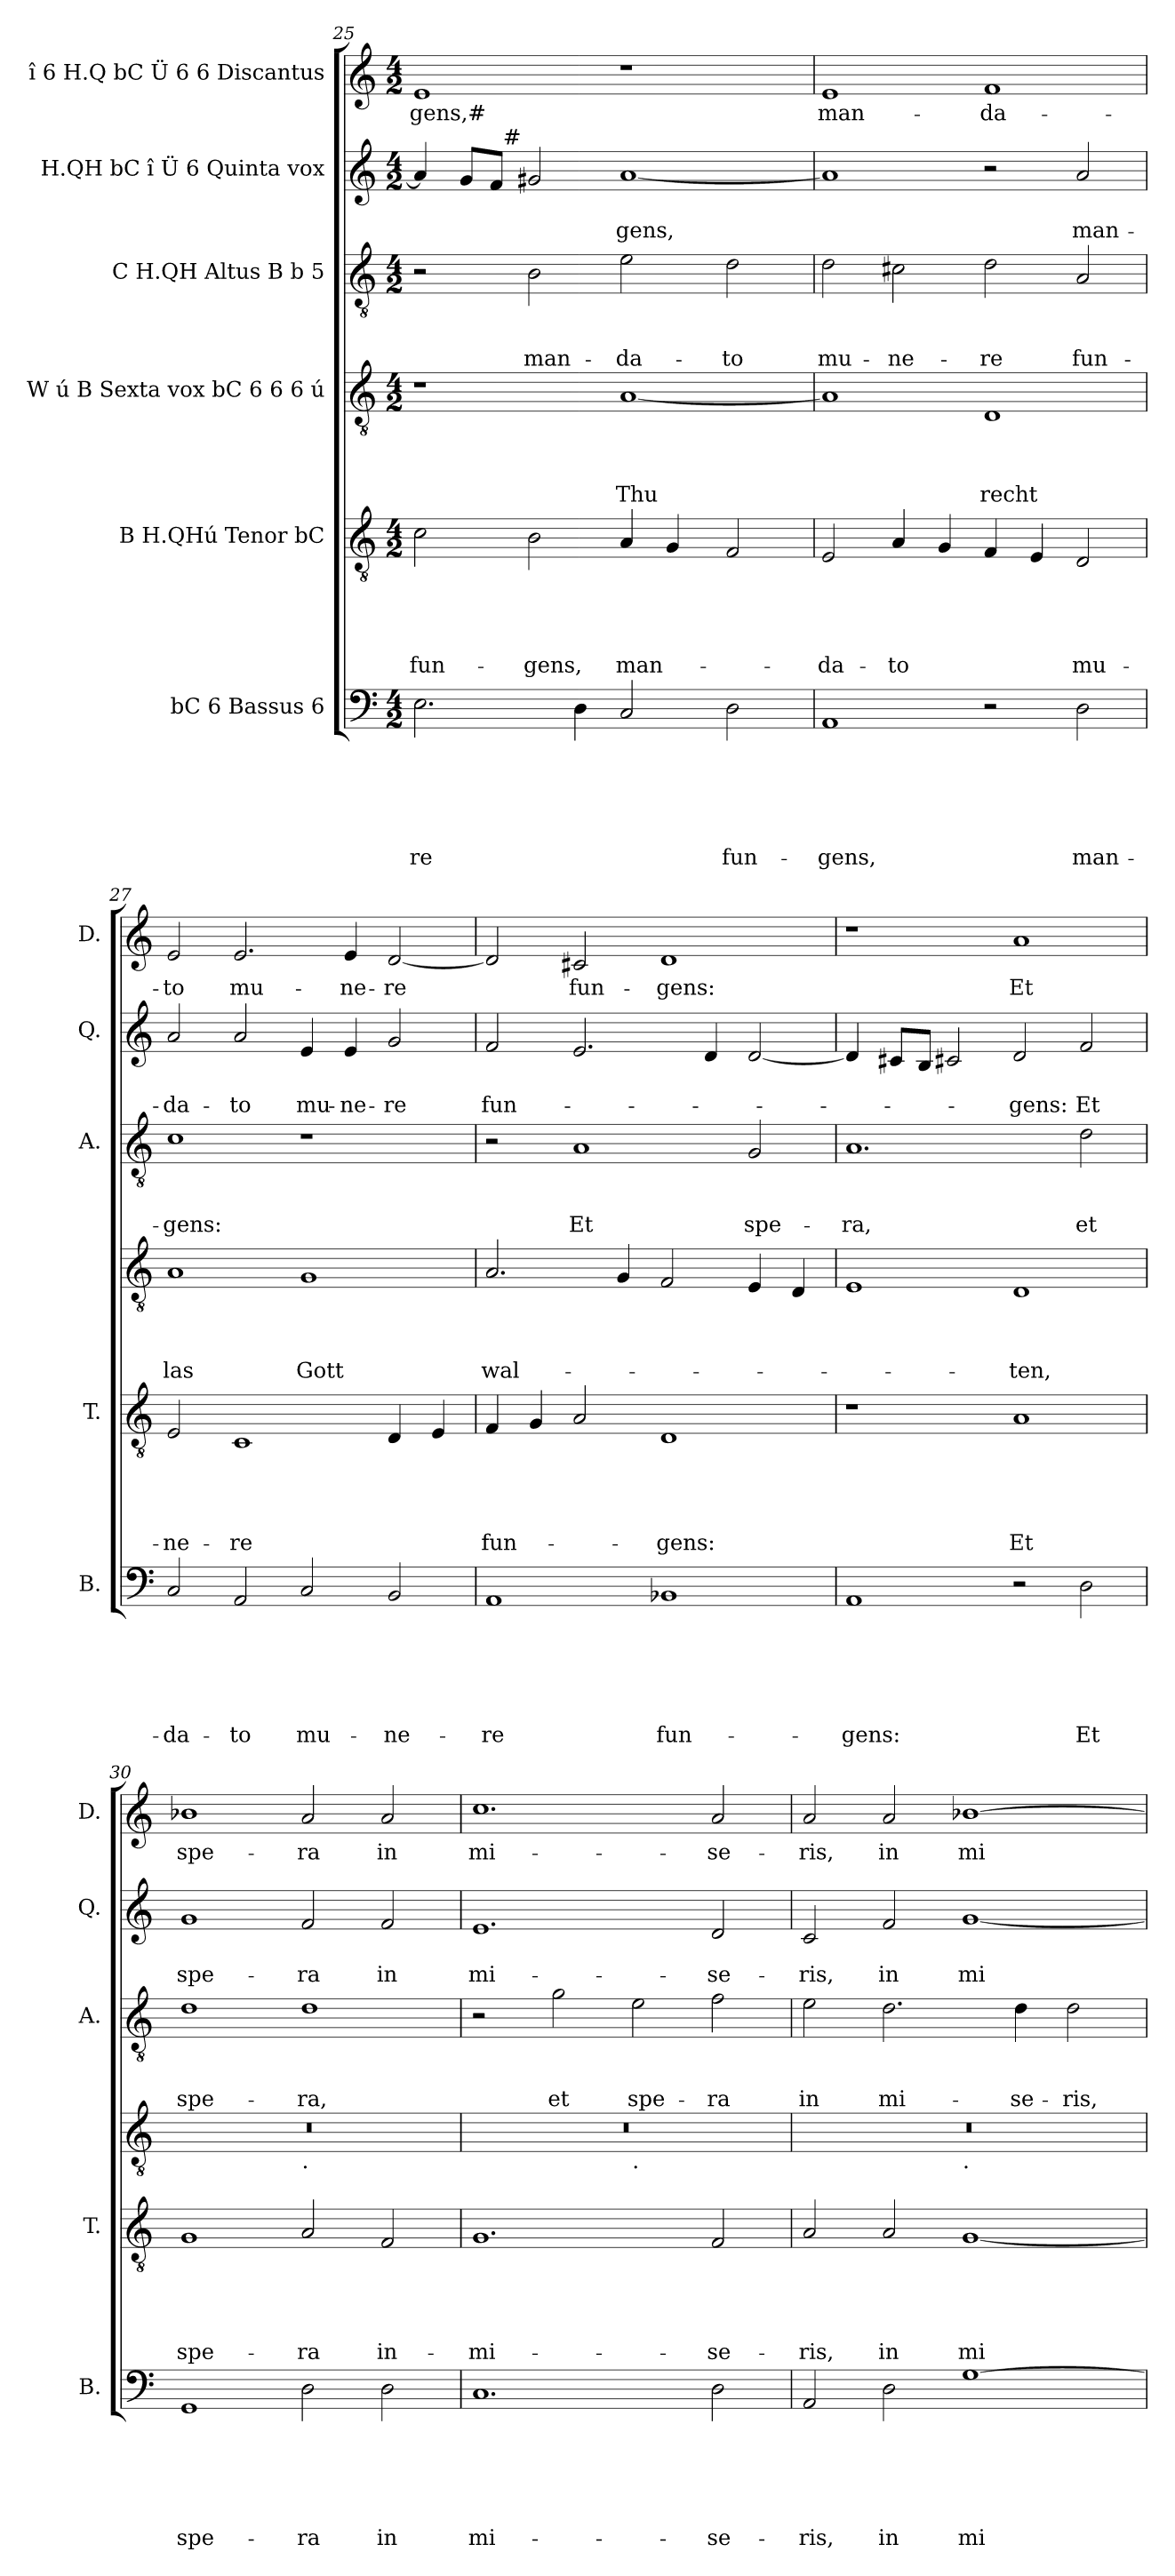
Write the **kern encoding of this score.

**kern	**text	**text	**text	**text	**text	**text	**kern	**text	**text	**text	**text	**text	**kern	**text	**text	**text	**text	**kern	**text	**text	**text	**kern	**text	**text	**kern	**text
*part6	*part6	*part6	*part6	*part6	*part6	*part6	*part5	*part5	*part5	*part5	*part5	*part5	*part4	*part4	*part4	*part4	*part4	*part3	*part3	*part3	*part3	*part2	*part2	*part2	*part1	*part1
*staff6	*staff6	*staff6	*staff6	*staff6	*staff6	*staff6	*staff5	*staff5	*staff5	*staff5	*staff5	*staff5	*staff4	*staff4	*staff4	*staff4	*staff4	*staff3	*staff3	*staff3	*staff3	*staff2	*staff2	*staff2	*staff1	*staff1
*I"bC 6 Bassus 6	*	*	*	*	*	*	*I"B H.QHú Tenor bC	*	*	*	*	*	*I"W ú B Sexta vox bC 6 6 6 ú	*	*	*	*	*I"C H.QH Altus B b 5	*	*	*	*I"H.QH bC î Ü 6 Quinta vox	*	*	*I"î 6 H.Q bC Ü 6 6 Discantus	*
*I'B.	*	*	*	*	*	*	*I'T.	*	*	*	*	*	*	*	*	*	*	*I'A.	*	*	*	*I'Q.	*	*	*I'D.	*
!!LO:LB:g=z
*clefF4	*	*	*	*	*	*	*clefGv2	*	*	*	*	*	*clefGv2	*	*	*	*	*clefGv2	*	*	*	*clefG2	*	*	*clefG2	*
*k[]	*	*	*	*	*	*	*k[]	*	*	*	*	*	*k[]	*	*	*	*	*k[]	*	*	*	*k[]	*	*	*k[]	*
*C:	*	*	*	*	*	*	*C:	*	*	*	*	*	*C:	*	*	*	*	*C:	*	*	*	*C:	*	*	*C:	*
*M4/2	*	*	*	*	*	*	*M4/2	*	*	*	*	*	*M4/2	*	*	*	*	*M4/2	*	*	*	*M4/2	*	*	*M4/2	*
=25	=25	=25	=25	=25	=25	=25	=25	=25	=25	=25	=25	=25	=25	=25	=25	=25	=25	=25	=25	=25	=25	=25	=25	=25	=25	=25
!	!	!	!	!	!	!LO:LY:b	!	!	!	!	!	!LO:LY:b	!	!	!	!	!	!	!	!	!	!	!	!	!	!LO:LY:b
*	*	*	*	*	*	*	*	*	*	*	*	*	*	*	*	*	*	*	*	*	*	*^	*	*	*	*
2.E\	.	.	.	.	.	-re	2c\	.	.	.	.	fun-	1r	.	.	.	.	2r	.	.	.	4a/]	4ryy	.	.	1e	-gens,#
.	.	.	.	.	.	.	.	.	.	.	.	.	.	.	.	.	.	.	.	.	.	8g/L	8ryy	.	.	.	.
.	.	.	.	.	.	.	.	.	.	.	.	.	.	.	.	.	.	.	.	.	.	8f/J	32ryy	.	.	.	.
!	!	!	!	!	!	!	!	!	!	!	!	!	!	!	!	!	!	!	!	!	!	!	!LO:TX:a:t=#	!	!	!	!
.	.	.	.	.	.	.	.	.	.	.	.	.	.	.	.	.	.	.	.	.	.	.	1ryy	.	.	.	.
!	!	!	!	!	!	!	!	!	!	!	!	!LO:LY:b	!	!	!	!	!	!	!	!	!LO:LY:b	!	!	!	!	!	!
.	.	.	.	.	.	.	2B\	.	.	.	.	-gens,	.	.	.	.	.	2B\	.	.	man-	2g#X/	.	.	.	.	.
4D\	.	.	.	.	.	.	.	.	.	.	.	.	.	.	.	.	.	.	.	.	.	.	.	.	.	.	.
!	!	!	!	!	!	!	!	!	!	!	!	!LO:LY:b	!	!	!	!	!LO:LY:b	!	!	!	!LO:LY:b	!	!	!	!LO:LY:b	!	!
2C/	.	.	.	.	.	.	4A/	.	.	.	.	man-	[<1A	.	.	.	Thu	2e\	.	.	-da-	[<1a	.	.	-gens,	1r	.
.	.	.	.	.	.	.	4G/	.	.	.	.	.	.	.	.	.	.	.	.	.	.	.	.	.	.	.	.
.	.	.	.	.	.	.	.	.	.	.	.	.	.	.	.	.	.	.	.	.	.	.	2ryy	.	.	.	.
!	!	!	!	!	!	!LO:LY:b	!	!	!	!	!	!	!	!	!	!	!	!	!	!	!LO:LY:b	!	!	!	!	!	!
2D\	.	.	.	.	.	fun-	2F/	.	.	.	.	.	.	.	.	.	.	2d\	.	.	-to	.	.	.	.	.	.
.	.	.	.	.	.	.	.	.	.	.	.	.	.	.	.	.	.	.	.	.	.	.	16.ryy	.	.	.	.
=26	=26	=26	=26	=26	=26	=26	=26	=26	=26	=26	=26	=26	=26	=26	=26	=26	=26	=26	=26	=26	=26	=26	=26	=26	=26	=26	=26
!	!	!	!	!	!	!LO:LY:b	!	!	!	!	!	!LO:LY:b	!	!	!	!	!	!	!	!	!LO:LY:b	!	!	!	!	!	!LO:LY:b
*	*	*	*	*	*	*	*	*	*	*	*	*	*	*	*	*	*	*	*	*	*	*v	*v	*	*	*	*
1AA	.	.	.	.	.	-gens,	2E/	.	.	.	.	-da-	1A]	.	.	.	.	2d\	.	.	mu-	1a]	.	.	1e	man-
!	!	!	!	!	!	!	!	!	!	!	!	!LO:LY:b	!	!	!	!	!	!	!	!	!LO:LY:b	!	!	!	!	!
.	.	.	.	.	.	.	4A/	.	.	.	.	-to	.	.	.	.	.	2c#X\	.	.	-ne-	.	.	.	.	.
.	.	.	.	.	.	.	4G/	.	.	.	.	.	.	.	.	.	.	.	.	.	.	.	.	.	.	.
!	!	!	!	!	!	!	!	!	!	!	!	!	!	!	!	!	!LO:LY:b	!	!	!	!LO:LY:b	!	!	!	!	!LO:LY:b
2r	.	.	.	.	.	.	4F/	.	.	.	.	.	1D	.	.	.	recht	2d\	.	.	-re	2r	.	.	1f	-da-
.	.	.	.	.	.	.	4E/	.	.	.	.	.	.	.	.	.	.	.	.	.	.	.	.	.	.	.
!	!	!	!	!	!	!LO:LY:b	!	!	!	!	!	!LO:LY:b	!	!	!	!	!	!	!	!	!LO:LY:b	!	!	!LO:LY:b	!	!
2D\	.	.	.	.	.	man-	2D/	.	.	.	.	mu-	.	.	.	.	.	2A/	.	.	fun-	2a/	.	man-	.	.
=27	=27	=27	=27	=27	=27	=27	=27	=27	=27	=27	=27	=27	=27	=27	=27	=27	=27	=27	=27	=27	=27	=27	=27	=27	=27	=27
!	!	!	!	!	!	!LO:LY:b	!	!	!	!	!	!LO:LY:b	!	!	!	!	!LO:LY:b	!	!	!	!LO:LY:b	!	!	!LO:LY:b	!	!LO:LY:b
2C/	.	.	.	.	.	-da-	2E/	.	.	.	.	-ne-	1A	.	.	.	las	1c	.	.	-gens:	2a/	.	-da-	2e/	-to
!	!	!	!	!	!	!LO:LY:b	!	!	!	!	!	!LO:LY:b	!	!	!	!	!	!	!	!	!	!	!	!LO:LY:b	!	!LO:LY:b
2AA/	.	.	.	.	.	-to	1C	.	.	.	.	-re	.	.	.	.	.	.	.	.	.	2a/	.	-to	2.e/	mu-
!	!	!	!	!	!	!LO:LY:b	!	!	!	!	!	!	!	!	!	!	!LO:LY:b	!	!	!	!	!	!	!LO:LY:b	!	!
2C/	.	.	.	.	.	mu-	.	.	.	.	.	.	1G	.	.	.	Gott	1r	.	.	.	4e/	.	mu-	.	.
!	!	!	!	!	!	!	!	!	!	!	!	!	!	!	!	!	!	!	!	!	!	!	!	!LO:LY:b	!	!LO:LY:b
.	.	.	.	.	.	.	.	.	.	.	.	.	.	.	.	.	.	.	.	.	.	4e/	.	-ne-	4e/	-ne-
!	!	!	!	!	!	!LO:LY:b	!	!	!	!	!	!	!	!	!	!	!	!	!	!	!	!	!	!LO:LY:b	!	!LO:LY:b
2BB/	.	.	.	.	.	-ne-	4D/	.	.	.	.	.	.	.	.	.	.	.	.	.	.	2g/	.	-re	[<2d/	-re
.	.	.	.	.	.	.	4E/	.	.	.	.	.	.	.	.	.	.	.	.	.	.	.	.	.	.	.
=28	=28	=28	=28	=28	=28	=28	=28	=28	=28	=28	=28	=28	=28	=28	=28	=28	=28	=28	=28	=28	=28	=28	=28	=28	=28	=28
!	!	!	!	!	!	!LO:LY:b	!	!	!	!	!	!LO:LY:b	!	!	!	!	!LO:LY:b	!	!	!	!	!	!	!LO:LY:b	!	!
1AA	.	.	.	.	.	-re	4F/	.	.	.	.	fun-	2.A/	.	.	.	wal-	2r	.	.	.	2f/	.	fun-	2d/]	.
.	.	.	.	.	.	.	4G/	.	.	.	.	.	.	.	.	.	.	.	.	.	.	.	.	.	.	.
!	!	!	!	!	!	!	!	!	!	!	!	!	!	!	!	!	!	!	!	!	!LO:LY:b	!	!	!	!	!LO:LY:b
.	.	.	.	.	.	.	2A/	.	.	.	.	.	.	.	.	.	.	1A	.	.	Et	2.e/	.	.	2c#X/	fun-
.	.	.	.	.	.	.	.	.	.	.	.	.	4G/	.	.	.	.	.	.	.	.	.	.	.	.	.
!	!	!	!	!	!	!LO:LY:b	!	!	!	!	!	!LO:LY:b	!	!	!	!	!	!	!	!	!	!	!	!	!	!LO:LY:b
1BB-X	.	.	.	.	.	fun-	1D	.	.	.	.	-gens:	2F/	.	.	.	.	.	.	.	.	.	.	.	1d	-gens:
.	.	.	.	.	.	.	.	.	.	.	.	.	.	.	.	.	.	.	.	.	.	4d/	.	.	.	.
!	!	!	!	!	!	!	!	!	!	!	!	!	!	!	!	!	!	!	!	!	!LO:LY:b	!	!	!	!	!
.	.	.	.	.	.	.	.	.	.	.	.	.	4E/	.	.	.	.	2G/	.	.	spe-	[<2d/	.	.	.	.
.	.	.	.	.	.	.	.	.	.	.	.	.	4D/	.	.	.	.	.	.	.	.	.	.	.	.	.
=29	=29	=29	=29	=29	=29	=29	=29	=29	=29	=29	=29	=29	=29	=29	=29	=29	=29	=29	=29	=29	=29	=29	=29	=29	=29	=29
!	!	!	!	!	!	!LO:LY:b	!	!	!	!	!	!	!	!	!	!	!	!	!	!	!LO:LY:b	!	!	!	!	!
1AA	.	.	.	.	.	-gens:	1r	.	.	.	.	.	1E	.	.	.	.	1.A	.	.	-ra,	4d/]	.	.	1r	.
.	.	.	.	.	.	.	.	.	.	.	.	.	.	.	.	.	.	.	.	.	.	8c#X/L	.	.	.	.
.	.	.	.	.	.	.	.	.	.	.	.	.	.	.	.	.	.	.	.	.	.	8B/J	.	.	.	.
.	.	.	.	.	.	.	.	.	.	.	.	.	.	.	.	.	.	.	.	.	.	2c#X/	.	.	.	.
!	!	!	!	!	!	!	!	!	!	!	!	!LO:LY:b	!	!	!	!	!LO:LY:b	!	!	!	!	!	!	!LO:LY:b	!	!LO:LY:b
2r	.	.	.	.	.	.	1A	.	.	.	.	Et	1D	.	.	.	-ten,	.	.	.	.	2d/	.	-gens:	1a	Et
!	!	!	!	!	!	!LO:LY:b	!	!	!	!	!	!	!	!	!	!	!	!	!	!	!LO:LY:b	!	!	!LO:LY:b	!	!
2D\	.	.	.	.	.	Et	.	.	.	.	.	.	.	.	.	.	.	2d\	.	.	et	2f/	.	Et	.	.
!!LO:PB:g=z
=30	=30	=30	=30	=30	=30	=30	=30	=30	=30	=30	=30	=30	=30	=30	=30	=30	=30	=30	=30	=30	=30	=30	=30	=30	=30	=30
!	!	!	!	!	!	!LO:LY:b	!	!	!	!	!	!LO:LY:b	!	!	!	!	!	!	!	!	!LO:LY:b	!	!	!LO:LY:b	!	!LO:LY:b
*	*	*	*	*	*	*	*	*	*	*	*	*	*^	*	*	*	*	*	*	*	*	*	*	*	*	*
1GG	.	.	.	.	.	spe-	1G	.	.	.	.	spe-	0r	1ryy	.	.	.	.	1d	.	.	spe-	1g	.	spe-	1b-X	spe-
!	!	!	!	!	!	!	!	!	!	!	!	!	!	!LO:TX:b:t=.	!	!	!	!	!	!	!	!	!	!	!	!	!
!	!	!	!	!	!	!LO:LY:b	!	!	!	!	!	!LO:LY:b	!	!	!	!	!	!	!	!	!	!LO:LY:b	!	!	!LO:LY:b	!	!LO:LY:b
2D\	.	.	.	.	.	-ra	2A/	.	.	.	.	-ra	.	1ryy	.	.	.	.	1d	.	.	-ra,	2f/	.	-ra	2a/	-ra
!	!	!	!	!	!	!LO:LY:b	!	!	!	!	!	!LO:LY:b	!	!	!	!	!	!	!	!	!	!	!	!	!LO:LY:b	!	!LO:LY:b
2D\	.	.	.	.	.	in	2F/	.	.	.	.	in-	.	.	.	.	.	.	.	.	.	.	2f/	.	in	2a/	in
=31	=31	=31	=31	=31	=31	=31	=31	=31	=31	=31	=31	=31	=31	=31	=31	=31	=31	=31	=31	=31	=31	=31	=31	=31	=31	=31	=31
!	!	!	!	!	!	!LO:LY:b	!	!	!	!	!	!LO:LY:b	!	!	!	!	!	!	!	!	!	!	!	!	!LO:LY:b	!	!LO:LY:b
1.C	.	.	.	.	.	mi-	1.G	.	.	.	.	-mi-	0r	1ryy	.	.	.	.	2r	.	.	.	1.e	.	mi-	1.cc	mi-
!	!	!	!	!	!	!	!	!	!	!	!	!	!	!	!	!	!	!	!	!	!	!LO:LY:b	!	!	!	!	!
.	.	.	.	.	.	.	.	.	.	.	.	.	.	.	.	.	.	.	2g\	.	.	et	.	.	.	.	.
!	!	!	!	!	!	!	!	!	!	!	!	!	!	!LO:TX:b:t=.	!	!	!	!	!	!	!	!	!	!	!	!	!
!	!	!	!	!	!	!	!	!	!	!	!	!	!	!	!	!	!	!	!	!	!	!LO:LY:b	!	!	!	!	!
.	.	.	.	.	.	.	.	.	.	.	.	.	.	1ryy	.	.	.	.	2e\	.	.	spe-	.	.	.	.	.
!	!	!	!	!	!	!LO:LY:b	!	!	!	!	!	!LO:LY:b	!	!	!	!	!	!	!	!	!	!LO:LY:b	!	!	!LO:LY:b	!	!LO:LY:b
2D\	.	.	.	.	.	-se-	2F/	.	.	.	.	-se-	.	.	.	.	.	.	2f\	.	.	-ra	2d/	.	-se-	2a/	-se-
=32	=32	=32	=32	=32	=32	=32	=32	=32	=32	=32	=32	=32	=32	=32	=32	=32	=32	=32	=32	=32	=32	=32	=32	=32	=32	=32	=32
!	!	!	!	!	!	!LO:LY:b	!	!	!	!	!	!LO:LY:b	!	!	!	!	!	!	!	!	!	!LO:LY:b	!	!	!LO:LY:b	!	!LO:LY:b
2AA/	.	.	.	.	.	-ris,	2A/	.	.	.	.	-ris,	0r	1ryy	.	.	.	.	2e\	.	.	in	2c/	.	-ris,	2a/	-ris,
!	!	!	!	!	!	!LO:LY:b	!	!	!	!	!	!LO:LY:b	!	!	!	!	!	!	!	!	!	!LO:LY:b	!	!	!LO:LY:b	!	!LO:LY:b
2D\	.	.	.	.	.	in	2A/	.	.	.	.	in	.	.	.	.	.	.	2.d\	.	.	mi-	2f/	.	in	2a/	in
!	!	!	!	!	!	!	!	!	!	!	!	!	!	!LO:TX:b:t=.	!	!	!	!	!	!	!	!	!	!	!	!	!
!	!	!	!	!	!	!LO:LY:b	!	!	!	!	!	!LO:LY:b	!	!	!	!	!	!	!	!	!	!	!	!	!LO:LY:b	!	!LO:LY:b
[>1G	.	.	.	.	.	mi-	[<1G	.	.	.	.	mi-	.	1ryy	.	.	.	.	.	.	.	.	[<1g	.	mi-	[>1b-X	mi-
!	!	!	!	!	!	!	!	!	!	!	!	!	!	!	!	!	!	!	!	!	!	!LO:LY:b	!	!	!	!	!
.	.	.	.	.	.	.	.	.	.	.	.	.	.	.	.	.	.	.	4d\	.	.	-se-	.	.	.	.	.
!	!	!	!	!	!	!	!	!	!	!	!	!	!	!	!	!	!	!	!	!	!	!LO:LY:b	!	!	!	!	!
.	.	.	.	.	.	.	.	.	.	.	.	.	.	.	.	.	.	.	2d\	.	.	-ris,	.	.	.	.	.
*	*	*	*	*	*	*	*	*	*	*	*	*	*v	*v	*	*	*	*	*	*	*	*	*	*	*	*	*
=	=	=	=	=	=	=	=	=	=	=	=	=	=	=	=	=	=	=	=	=	=	=	=	=	=	=
*-	*-	*-	*-	*-	*-	*-	*-	*-	*-	*-	*-	*-	*-	*-	*-	*-	*-	*-	*-	*-	*-	*-	*-	*-	*-	*-
